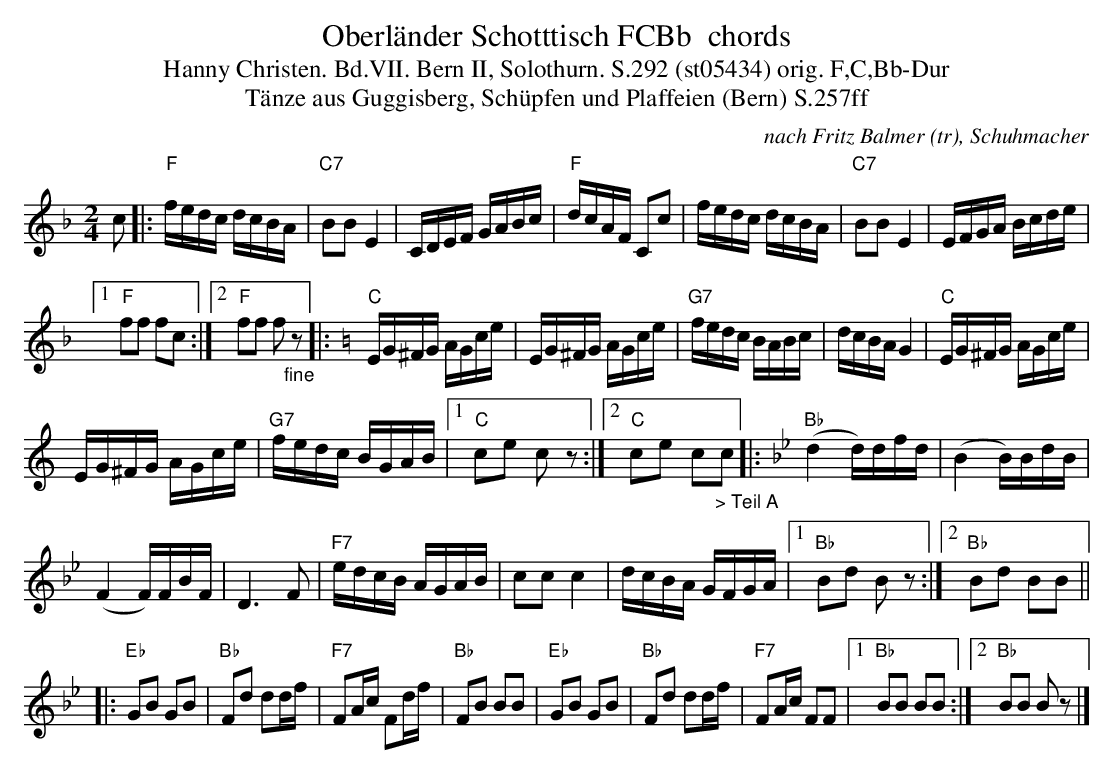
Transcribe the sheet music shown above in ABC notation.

X:1
T: Oberl\"ander Schotttisch FCBb  chords
T:Hanny Christen. Bd.VII. Bern II, Solothurn. S.292 (st05434) orig. F,C,Bb-Dur
T: T\"anze aus Guggisberg, Sch\"upfen und Plaffeien (Bern) S.257ff
C: nach Fritz Balmer (tr), Schuhmacher
M:2/4
L:1/16
K:F %%MIDI gchordon
c2 |: "F"fedc dcBA | "C7"B2B2E4 | CDEF GABc | "F"dcAF C2c2 | fedc dcBA | "C7"B2B2 E4 | EFGA Bcde |1
"F"f2f2 f2c2 :|2 "F"f2f2 f2"_fine"z2 |: [K:C] "C"EG^FG AGce | EG^FG AGce | "G7"fedc BABc | dcBA G4 | "C"EG^FG AGce |
EG^FG AGce | "G7"fedc BGAB |1 "C"c2e2 c2z2 :|2 "C"c2e2 c2"_> Teil A"c2 |: [K:Bb] "Bb"(d4d)dfd | (B4B)BdB |
(F4F)FBF | D6F2 | "F7"edcB AGAB | c2c2c4 | dcBA GFGA |1 "Bb"B2d2 B2z2 :|2 "Bb"B2d2 B2B2 || [K:Bb]
|: "Eb"G2B2 G2B2 | "Bb"F2d2 d2df | "F7"F2Ac F2df | "Bb"F2B2 B2B2 | "Eb"G2B2 G2B2 | "Bb"F2d2 d2df | "F7"F2Ac F2F2 |1 "Bb"B2B2 B2B2 :|2 "Bb"B2B2 B2z2 |]
